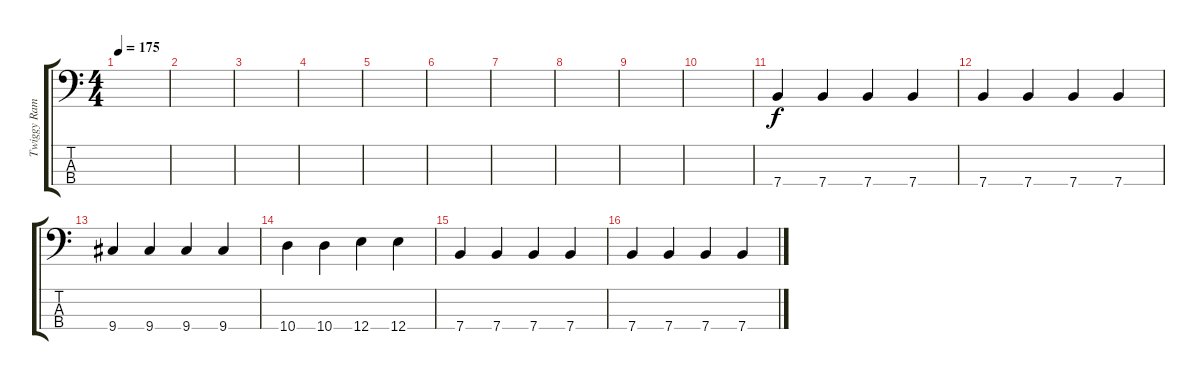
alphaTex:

\track ("Twiggy Ramirez" "Twiggy Ram") {instrument electricbasspick}
\staff {score tabs}
\tuning (G2 D2 A1 E1) {hide}
\ts (4 4)
\tempo 175
\clef f4
\ks c
|
|
|
|
|
|
|
|
|
|
7.4.4 7.4.4 7.4.4 7.4.4 |
7.4.4 7.4.4 7.4.4 7.4.4 |
9.4.4 9.4.4 9.4.4 9.4.4 |
10.4.4 10.4.4 12.4.4 12.4.4 |
7.4.4 7.4.4 7.4.4 7.4.4 |
7.4.4 7.4.4 7.4.4 7.4.4
